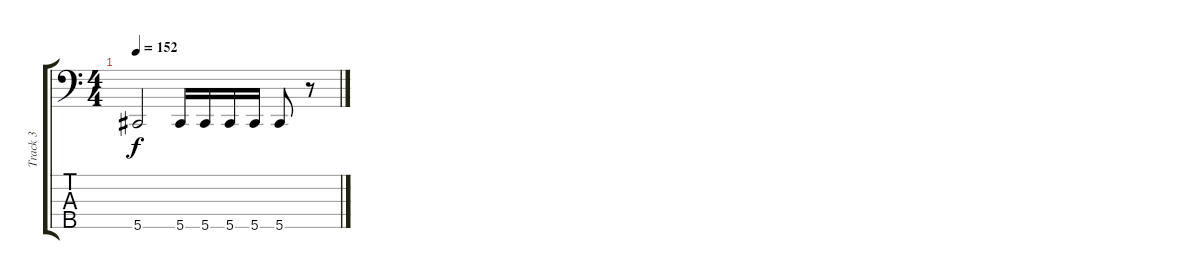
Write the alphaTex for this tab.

\track ("Track 3" "Track 3") {instrument electricbassfinger}
\staff {score tabs}
\tuning (E2 B1 Gb1 Db1 Ab0) {hide}
\ts (4 4)
\tempo 152
\clef f4
\ks c
5.5{t}.2{dy f} 5.5.16 5.5.16 5.5.16 5.5.16 5.5.8 r.8
